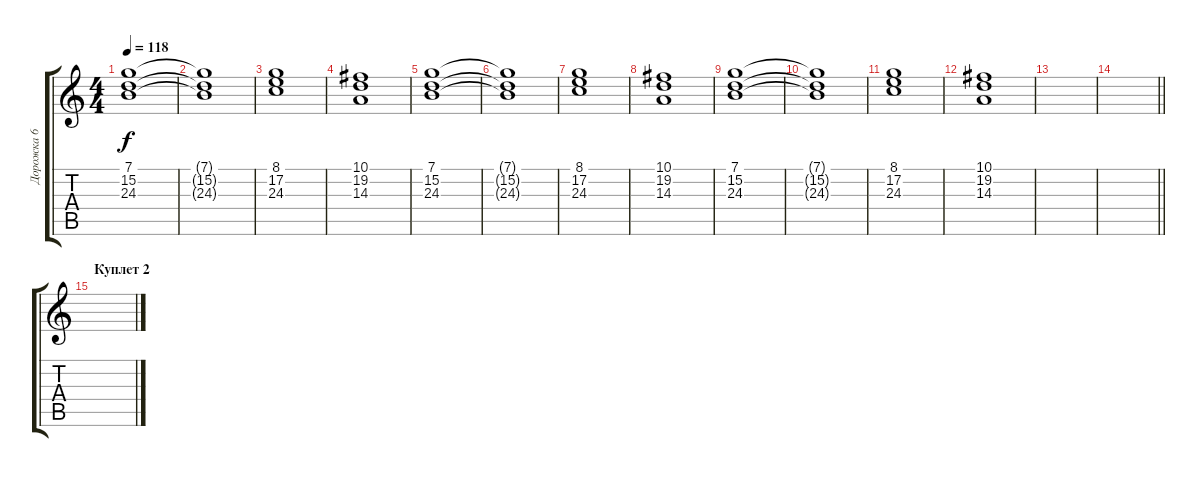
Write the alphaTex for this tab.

\track ("Дорожка 6" "Дорожка 6") {instrument fx7echoes}
\staff {score tabs}
\tuning (E4 B3 G3 D3 A2 E2) {hide}
\ts (4 4)
\tempo 118
\clef g2
\ks c
(7.1 15.2 24.3).1{dy f} |
(7.1{t} 15.2{t} 24.3{t}).1 |
(8.1 17.2 24.3).1 |
(10.1 19.2 14.3).1 |
(7.1 15.2 24.3).1 |
(7.1{t} 15.2{t} 24.3{t}).1 |
(8.1 17.2 24.3).1 |
(10.1 19.2 14.3).1 |
(7.1 15.2 24.3).1 |
(7.1{t} 15.2{t} 24.3{t}).1 |
(8.1 17.2 24.3).1 |
(10.1 19.2 14.3).1 |
|
\barLineRight lightlight
|
\section ("" "Куплет 2")
